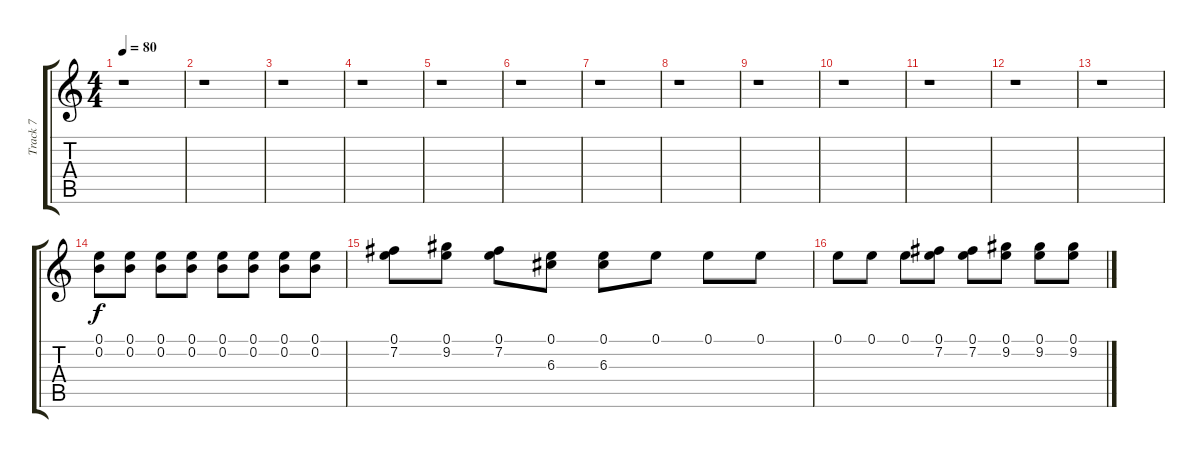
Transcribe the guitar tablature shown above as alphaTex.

\track ("Track 7" "Track 7") {instrument distortionguitar}
\staff {score tabs}
\tuning (E4 B3 G3 D3 A2 E2) {hide}
\ts (4 4)
\tempo 80
\clef g2
\ks c
r.1{dy f} |
r.1 |
r.1 |
r.1 |
r.1 |
r.1 |
r.1 |
r.1 |
r.1 |
r.1 |
r.1 |
r.1 |
r.1 |
(0.1 0.2).8 (0.1 0.2).8 (0.1 0.2).8 (0.1 0.2).8 (0.1 0.2).8 (0.1 0.2).8 (0.1 0.2).8 (0.1 0.2).8 |
(0.1 7.2).8 (0.1 9.2).8 (0.1 7.2).8 (0.1 6.3).8 (0.1 6.3).8 0.1.8 0.1.8 0.1.8 |
0.1.8 0.1.8 0.1.8 (0.1 7.2).8 (0.1 7.2).8 (0.1 9.2).8 (0.1 9.2).8 (0.1 9.2).8
